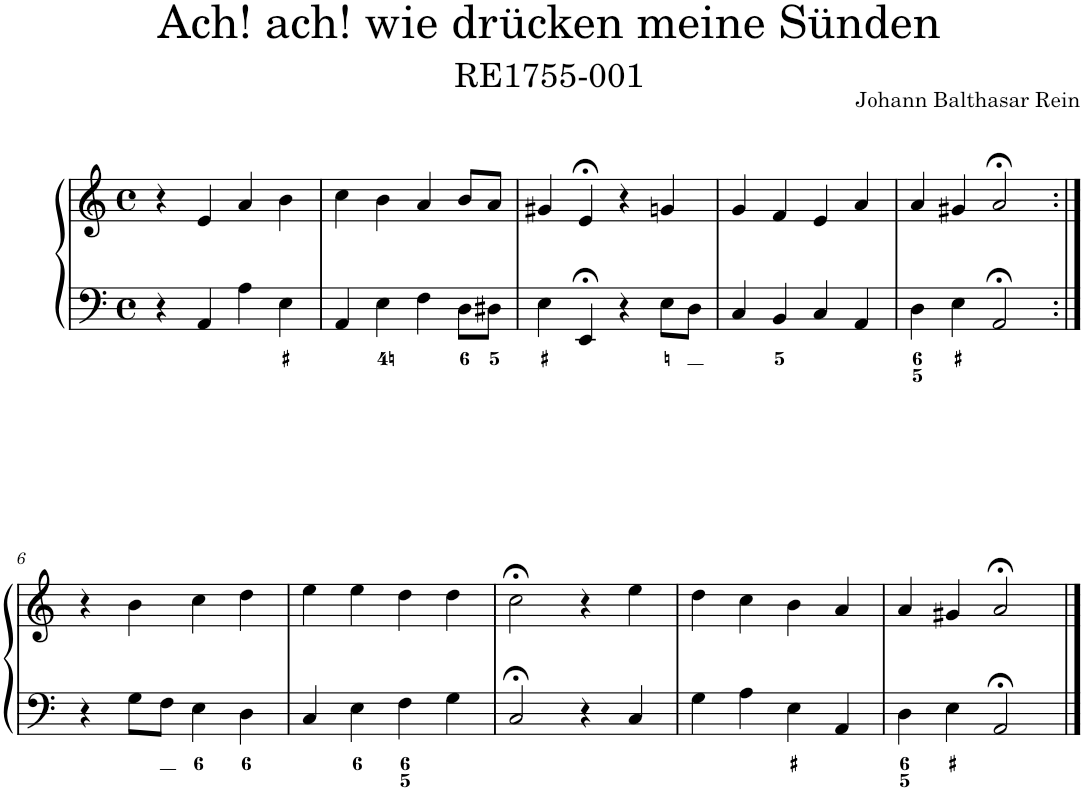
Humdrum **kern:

**kern	**kern
*part1	*part1
*staff2	*staff1
*I"Piano	*
*I'Pno.	*
*clefF4	*clefG2
*k[]	*k[]
*M4/4	*M4/4
*met(c)	*met(c)
=1	=1
4r	4r
4AA/	4e/
4A\	4a/
4E\	4b\
=2	=2
4AA/	4cc\
4E\	4b\
4F\	4a/
8D\L	8b/L
8D#X\J	8a/J
=3	=3
4E\	4g#X/
4EE;</	4e;</
4r	4r
8E\L	4gn/
8D\J	.
=4	=4
4C/	4g/
4BB/	4f/
4C/	4e/
4AA/	4a/
=5	=5
4D\	4a/
4E\	4g#X/
2AA;</	2a;</
!!LO:LB:g=z
=6:|!	=6:|!
4r	4r
8G\L	4b\
8F\J	.
4E\	4cc\
4D\	4dd\
=7	=7
4C/	4ee\
4E\	4ee\
4F\	4dd\
4G\	4dd\
=8	=8
2C;</	2cc;<\
4r	4r
4C/	4ee\
=9	=9
4G\	4dd\
4A\	4cc\
4E\	4b\
4AA/	4a/
=10	=10
4D\	4a/
4E\	4g#X/
2AA;</	2a;</
==	==
*-	*-
